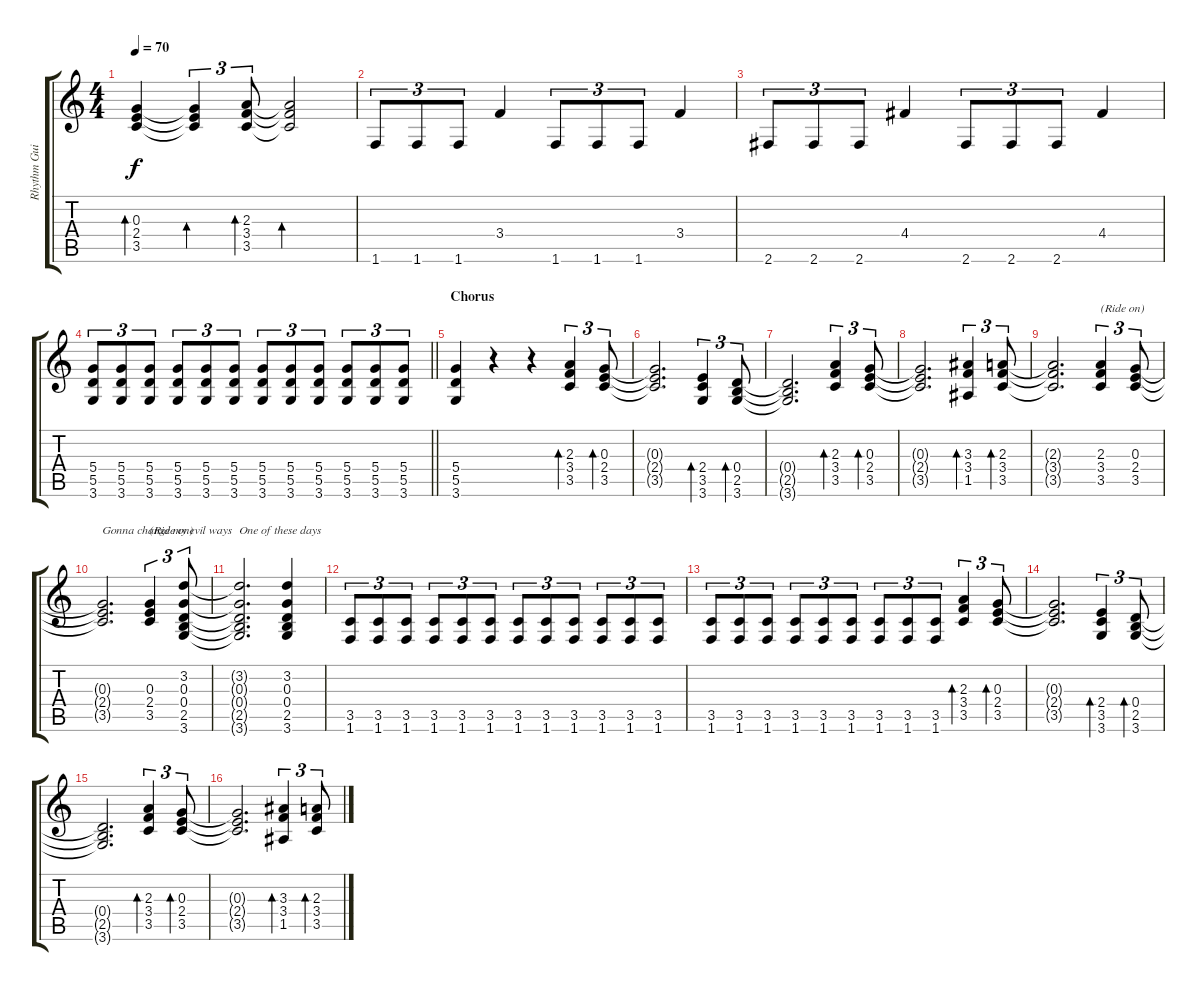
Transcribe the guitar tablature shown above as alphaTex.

\track ("Rhythm Guitar" "Rhythm Gui") {instrument electricguitarclean}
\staff {score tabs}
\tuning (E4 B3 G3 D3 A2 E2) {hide}
\ts (4 4)
\tempo 70
\clef g2
\ks c
(0.3 2.4 3.5).4{bd 120 dy f} (0.3{t} 2.4{t} 3.5{t}).4{tu (3 2) bd 120} (2.3 3.4 3.5).8{tu (3 2) bd 240} (2.3{t} 3.4{t} 3.5{t}).2{bd 240} |
1.6.8{tu (3 2) volume 13 instrument electricguitarclean} 1.6.8{tu (3 2)} 1.6.8{tu (3 2)} 3.4.4 1.6.8{tu (3 2)} 1.6.8{tu (3 2)} 1.6.8{tu (3 2)} 3.4.4 |
2.6.8{tu (3 2)} 2.6.8{tu (3 2)} 2.6.8{tu (3 2)} 4.4.4 2.6.8{tu (3 2)} 2.6.8{tu (3 2)} 2.6.8{tu (3 2)} 4.4.4 |
\barLineRight lightlight
(5.4 5.5 3.6).8{tu (3 2)} (5.4 5.5 3.6).8{tu (3 2)} (5.4 5.5 3.6).8{tu (3 2)} (5.4 5.5 3.6).8{tu (3 2)} (5.4 5.5 3.6).8{tu (3 2)} (5.4 5.5 3.6).8{tu (3 2)} (5.4 5.5 3.6).8{tu (3 2)} (5.4 5.5 3.6).8{tu (3 2)} (5.4 5.5 3.6).8{tu (3 2)} (5.4 5.5 3.6).8{tu (3 2)} (5.4 5.5 3.6).8{tu (3 2)} (5.4 5.5 3.6).8{tu (3 2)} |
\section ("" "Chorus")
(5.4 5.5 3.6).4 r.4{instrument electricguitarclean} r.4 (2.3 3.4 3.5).4{tu (3 2) bd 120} (0.3 2.4 3.5).8{tu (3 2) bd 120} |
(0.3{t} 2.4{t} 3.5{t}).2{d} (2.4 3.5 3.6).4{tu (3 2) bd 120} (0.4 2.5 3.6).8{tu (3 2) bd 120} |
(0.4{t} 2.5{t} 3.6{t}).2{d} (2.3 3.4 3.5).4{tu (3 2) bd 120} (0.3 2.4 3.5).8{tu (3 2) bd 120} |
(0.3{t} 2.4{t} 3.5{t}).2{d} (3.3 3.4 1.5).4{tu (3 2) bd 120} (2.3 3.4 3.5).8{tu (3 2) bd 120} |
(2.3{t} 3.4{t} 3.5{t}).2{d} (2.3 3.4 3.5).4{tu (3 2) txt "(Ride on)"} (0.3 2.4 3.5).8{tu (3 2)} |
(0.3{t} 2.4{t} 3.5{t}).2{d txt "Gonna change my evil ways"} (0.3 2.4 3.5).4{tu (3 2) txt "(Ride on)"} (3.2 0.3 0.4 2.5 3.6).8{tu (3 2)} |
(3.2{t} 0.3{t} 0.4{t} 2.5{t} 3.6{t}).2{d txt "One of these days"} (3.2 0.3 0.4 2.5 3.6).4 |
(3.5 1.6).8{tu (3 2)} (3.5 1.6).8{tu (3 2)} (3.5 1.6).8{tu (3 2)} (3.5 1.6).8{tu (3 2)} (3.5 1.6).8{tu (3 2)} (3.5 1.6).8{tu (3 2)} (3.5 1.6).8{tu (3 2)} (3.5 1.6).8{tu (3 2)} (3.5 1.6).8{tu (3 2)} (3.5 1.6).8{tu (3 2)} (3.5 1.6).8{tu (3 2)} (3.5 1.6).8{tu (3 2)} |
(3.5 1.6).8{tu (3 2)} (3.5 1.6).8{tu (3 2)} (3.5 1.6).8{tu (3 2)} (3.5 1.6).8{tu (3 2)} (3.5 1.6).8{tu (3 2)} (3.5 1.6).8{tu (3 2)} (3.5 1.6).8{tu (3 2)} (3.5 1.6).8{tu (3 2)} (3.5 1.6).8{tu (3 2)} (2.3 3.4 3.5).4{tu (3 2) bd 120} (0.3 2.4 3.5).8{tu (3 2) bd 120} |
(0.3{t} 2.4{t} 3.5{t}).2{d} (2.4 3.5 3.6).4{tu (3 2) bd 120} (0.4 2.5 3.6).8{tu (3 2) bd 120} |
(0.4{t} 2.5{t} 3.6{t}).2{d} (2.3 3.4 3.5).4{tu (3 2) bd 120} (0.3 2.4 3.5).8{tu (3 2) bd 120} |
(0.3{t} 2.4{t} 3.5{t}).2{d} (3.3 3.4 1.5).4{tu (3 2) bd 120} (2.3 3.4 3.5).8{tu (3 2) bd 120}
